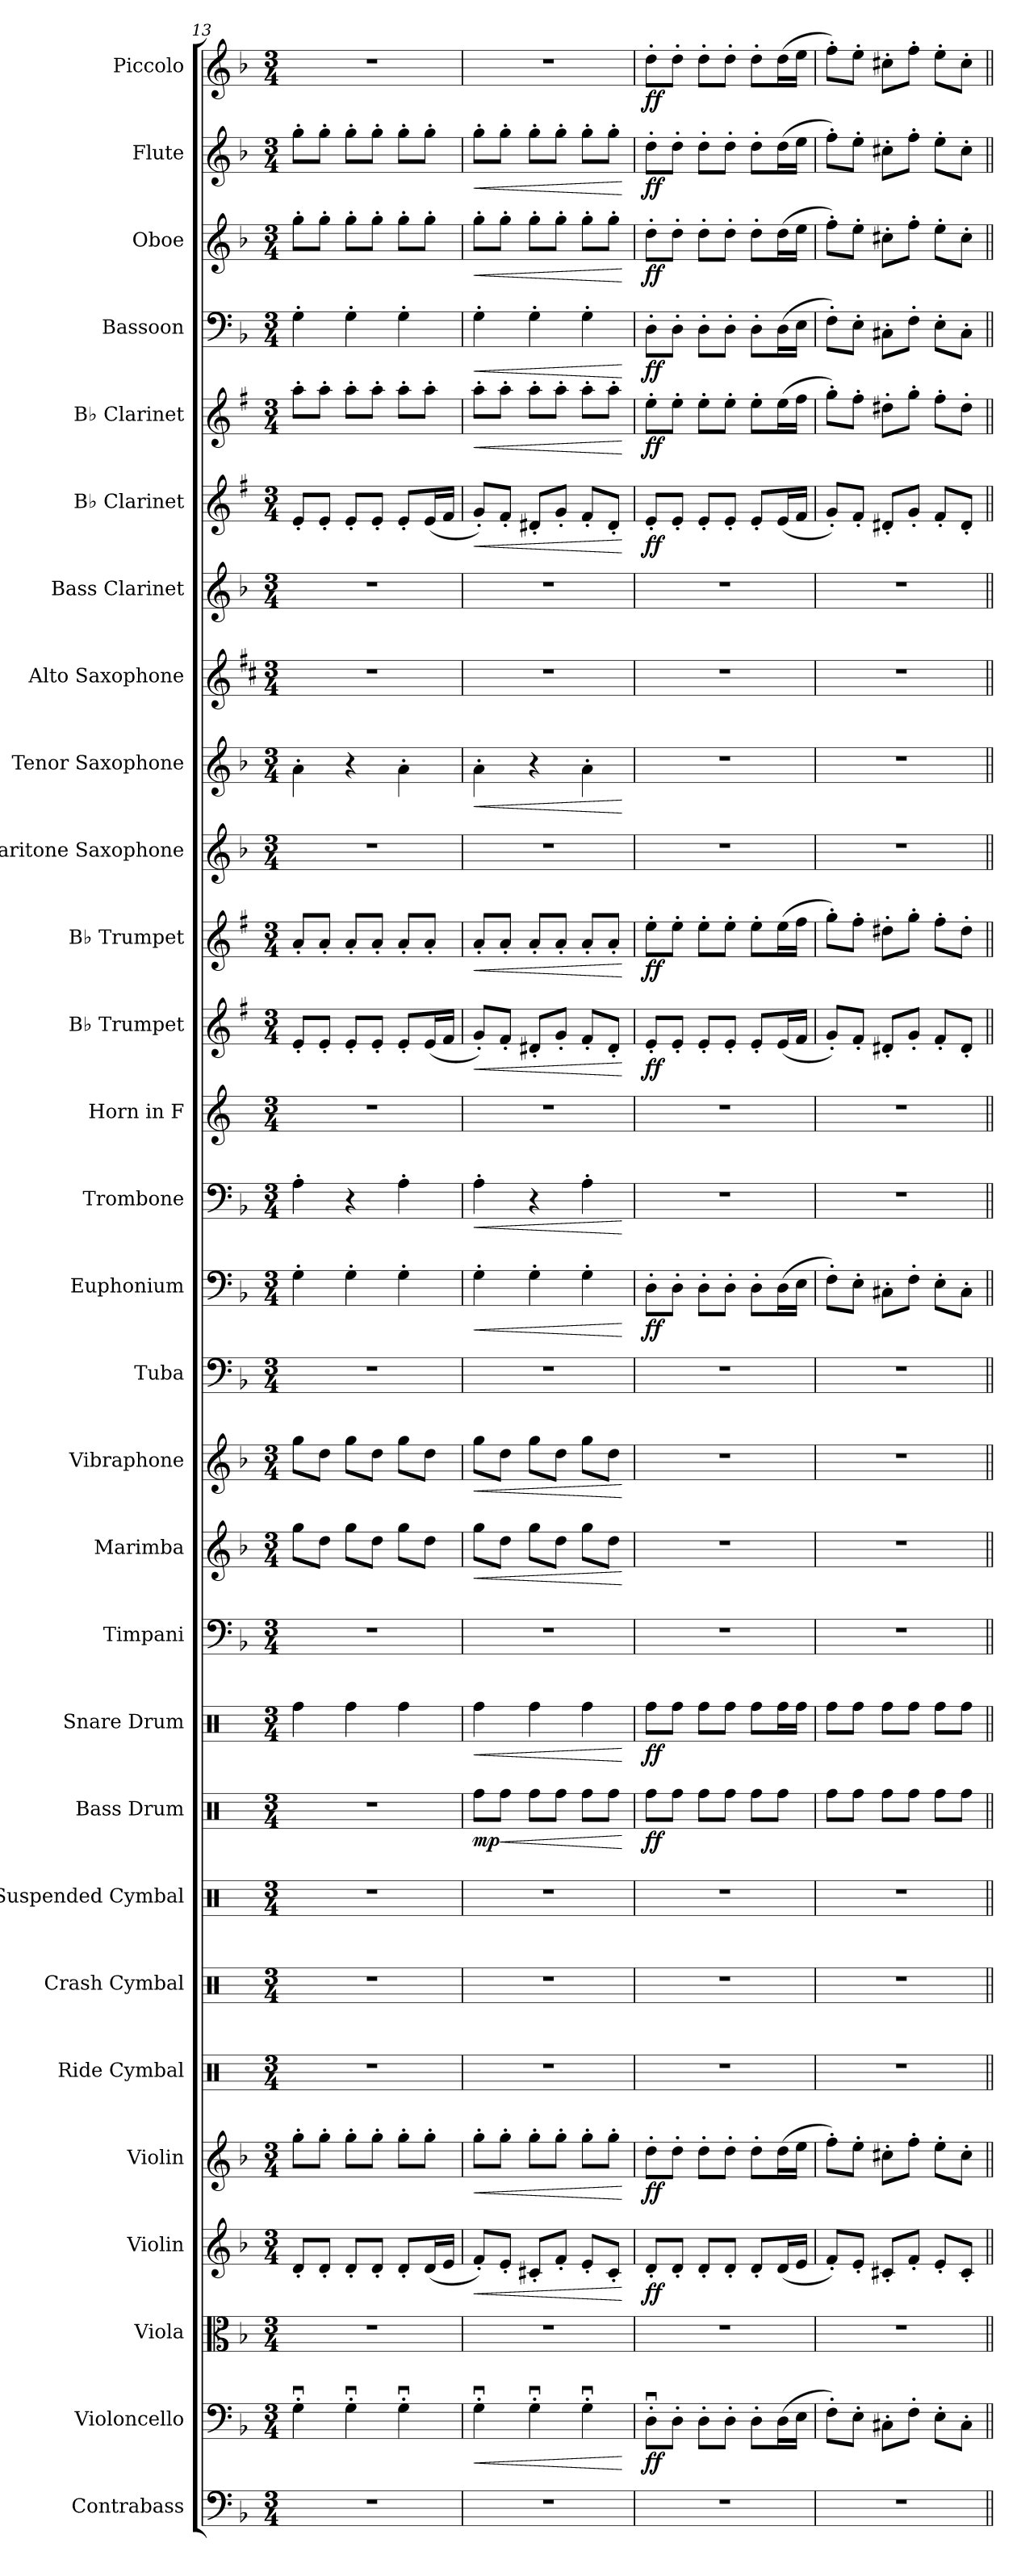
**kern	**kern	**dynam	**kern	**kern	**dynam	**kern	**dynam	**kern	**kern	**kern	**kern	**dynam	**kern	**dynam	**kern	**kern	**dynam	**kern	**dynam	**kern	**kern	**dynam	**kern	**dynam	**kern	**kern	**dynam	**kern	**dynam	**kern	**kern	**dynam	**kern	**kern	**kern	**dynam	**kern	**dynam	**kern	**dynam	**kern	**dynam	**kern	**dynam	**kern	**dynam
*part29	*part28	*part28	*part27	*part26	*part26	*part25	*part25	*part24	*part23	*part22	*part21	*part21	*part20	*part20	*part19	*part18	*part18	*part17	*part17	*part16	*part15	*part15	*part14	*part14	*part13	*part12	*part12	*part11	*part11	*part10	*part9	*part9	*part8	*part7	*part6	*part6	*part5	*part5	*part4	*part4	*part3	*part3	*part2	*part2	*part1	*part1
*staff29	*staff28	*staff28	*staff27	*staff26	*staff26	*staff25	*staff25	*staff24	*staff23	*staff22	*staff21	*staff21	*staff20	*staff20	*staff19	*staff18	*staff18	*staff17	*staff17	*staff16	*staff15	*staff15	*staff14	*staff14	*staff13	*staff12	*staff12	*staff11	*staff11	*staff10	*staff9	*staff9	*staff8	*staff7	*staff6	*staff6	*staff5	*staff5	*staff4	*staff4	*staff3	*staff3	*staff2	*staff2	*staff1	*staff1
*I"Contrabass	*I"Violoncello	*	*I"Viola	*I"Violin	*	*I"Violin	*	*I"Ride Cymbal	*I"Crash Cymbal	*I"Suspended Cymbal	*I"Bass Drum	*	*I"Snare Drum	*	*I"Timpani	*I"Marimba	*	*I"Vibraphone	*	*I"Tuba	*I"Euphonium	*	*I"Trombone	*	*I"Horn in F	*I"B♭ Trumpet	*	*I"B♭ Trumpet	*	*I"Baritone Saxophone	*I"Tenor Saxophone	*	*I"Alto Saxophone	*I"Bass Clarinet	*I"B♭ Clarinet	*	*I"B♭ Clarinet	*	*I"Bassoon	*	*I"Oboe	*	*I"Flute	*	*I"Piccolo	*
*I'Cb.	*I'Vc.	*	*I'Vla.	*I'Vln.	*	*I'Vln.	*	*I'R. Cym.	*I'Cr. Cym.	*I'Cym.	*I'B. Dr.	*	*I'Sn. Dr.	*	*I'Timp.	*I'Mrm.	*	*I'Vib.	*	*I'Tba.	*I'Euph.	*	*I'Tbn.	*	*	*I'B♭ Tpt.	*	*I'B♭ Tpt.	*	*I'Bar. Sax.	*I'T. Sax.	*	*I'A. Sax.	*I'B. Cl.	*I'B♭ Cl.	*	*I'B♭ Cl.	*	*I'Bsn.	*	*I'Ob.	*	*I'Fl.	*	*I'Picc.	*
*clefF4	*clefF4	*	*clefC3	*clefG2	*	*clefG2	*	*clefX	*clefX	*clefX	*clefX	*	*clefX	*	*clefF4	*clefG2	*	*clefG2	*	*clefF4	*clefF4	*	*clefF4	*	*clefG2	*clefG2	*	*clefG2	*	*clefG2	*clefG2	*	*clefG2	*clefG2	*clefG2	*	*clefG2	*	*clefF4	*	*clefG2	*	*clefG2	*	*clefG2	*
*ITrd7c12	*	*	*	*	*	*	*	*	*	*	*	*	*	*	*	*	*	*	*	*	*	*	*	*	*ITrd4c7	*ITrd1c2	*	*ITrd1c2	*	*ITrd12c21	*ITrd8c14	*	*ITrd5c9	*ITrd8c14	*ITrd1c2	*	*ITrd1c2	*	*	*	*	*	*	*	*ITrd-7c-12	*
*k[b-]	*k[b-]	*	*k[b-]	*k[b-]	*	*k[b-]	*	*k[]	*k[]	*k[]	*k[]	*	*k[]	*	*k[b-]	*k[b-]	*	*k[b-]	*	*k[b-]	*k[b-]	*	*k[b-]	*	*k[b-]	*k[b-]	*	*k[b-]	*	*k[b-]	*k[b-]	*	*k[b-]	*k[b-]	*k[b-]	*	*k[b-]	*	*k[b-]	*	*k[b-]	*	*k[b-]	*	*k[b-]	*
*M3/4	*M3/4	*	*M3/4	*M3/4	*	*M3/4	*	*M3/4	*M3/4	*M3/4	*M3/4	*	*M3/4	*	*M3/4	*M3/4	*	*M3/4	*	*M3/4	*M3/4	*	*M3/4	*	*M3/4	*M3/4	*	*M3/4	*	*M3/4	*M3/4	*	*M3/4	*M3/4	*M3/4	*	*M3/4	*	*M3/4	*	*M3/4	*	*M3/4	*	*M3/4	*
=13	=13	=13	=13	=13	=13	=13	=13	=13	=13	=13	=13	=13	=13	=13	=13	=13	=13	=13	=13	=13	=13	=13	=13	=13	=13	=13	=13	=13	=13	=13	=13	=13	=13	=13	=13	=13	=13	=13	=13	=13	=13	=13	=13	=13	=13	=13
2.r	4Gu'\	.	2.r	8d'/L	.	8gg'\L	.	2.r	2.r	2.r	2.r	.	4Rff\	.	2.r	8gg\L	.	8gg\L	.	2.r	4G'\	.	4A'\	.	2.r	8d'/L	.	8g'/L	.	2.r	4A'\	.	2.r	2.r	8d'/L	.	8gg'\L	.	4G'\	.	8gg'\L	.	8gg'\L	.	2.r	.
.	.	.	.	8d'/J	.	8gg'\J	.	.	.	.	.	.	.	.	.	8dd\J	.	8dd\J	.	.	.	.	.	.	.	8d'/J	.	8g'/J	.	.	.	.	.	.	8d'/J	.	8gg'\J	.	.	.	8gg'\J	.	8gg'\J	.	.	.
.	4Gu'\	.	.	8d'/L	.	8gg'\L	.	.	.	.	.	.	4Rff\	.	.	8gg\L	.	8gg\L	.	.	4G'\	.	4r	.	.	8d'/L	.	8g'/L	.	.	4r	.	.	.	8d'/L	.	8gg'\L	.	4G'\	.	8gg'\L	.	8gg'\L	.	.	.
.	.	.	.	8d'/J	.	8gg'\J	.	.	.	.	.	.	.	.	.	8dd\J	.	8dd\J	.	.	.	.	.	.	.	8d'/J	.	8g'/J	.	.	.	.	.	.	8d'/J	.	8gg'\J	.	.	.	8gg'\J	.	8gg'\J	.	.	.
.	4Gu'\	.	.	8d'/L	.	8gg'\L	.	.	.	.	.	.	4Rff\	.	.	8gg\L	.	8gg\L	.	.	4G'\	.	4A'\	.	.	8d'/L	.	8g'/L	.	.	4A'\	.	.	.	8d'/L	.	8gg'\L	.	4G'\	.	8gg'\L	.	8gg'\L	.	.	.
.	.	.	.	(16d/L	.	8gg'\J	.	.	.	.	.	.	.	.	.	8dd\J	.	8dd\J	.	.	.	.	.	.	.	(16d/L	.	8g'/J	.	.	.	.	.	.	(16d/L	.	8gg'\J	.	.	.	8gg'\J	.	8gg'\J	.	.	.
.	.	.	.	16e/JJ	.	.	.	.	.	.	.	.	.	.	.	.	.	.	.	.	.	.	.	.	.	16e/JJ	.	.	.	.	.	.	.	.	16e/JJ	.	.	.	.	.	.	.	.	.	.	.
=14	=14	=14	=14	=14	=14	=14	=14	=14	=14	=14	=14	=14	=14	=14	=14	=14	=14	=14	=14	=14	=14	=14	=14	=14	=14	=14	=14	=14	=14	=14	=14	=14	=14	=14	=14	=14	=14	=14	=14	=14	=14	=14	=14	=14	=14	=14
!	!	!LO:HP:b	!	!	!LO:HP:b	!	!LO:HP:b	!	!	!	!	!LO:DY:b	!	!LO:HP:b	!	!	!LO:HP:b	!	!LO:HP:b	!	!	!LO:HP:b	!	!LO:HP:b	!	!	!LO:HP:b	!	!LO:HP:b	!	!	!LO:HP:b	!	!	!	!LO:HP:b	!	!LO:HP:b	!	!LO:HP:b	!	!LO:HP:b	!	!LO:HP:b	!	!
2.r	4Gu'\	<	2.r	8f'/L)	<	8gg'\L	<	2.r	2.r	2.r	8Rff\L	mp	4Rff\	<	2.r	8gg\L	<	8gg\L	<	2.r	4G'\	<	4A'\	<	2.r	8f'/L)	<	8g'/L	<	2.r	4A'\	<	2.r	2.r	8f'/L)	<	8gg'\L	<	4G'\	<	8gg'\L	<	8gg'\L	<	2.r	.
!	!	!	!	!	!	!	!	!	!	!	!	!LO:HP:b	!	!	!	!	!	!	!	!	!	!	!	!	!	!	!	!	!	!	!	!	!	!	!	!	!	!	!	!	!	!	!	!	!	!
.	.	.	.	8e'/J	.	8gg'\J	.	.	.	.	8Rff\J	<	.	.	.	8dd\J	.	8dd\J	.	.	.	.	.	.	.	8e'/J	.	8g'/J	.	.	.	.	.	.	8e'/J	.	8gg'\J	.	.	.	8gg'\J	.	8gg'\J	.	.	.
.	4Gu'\	.	.	8c#X'/L	.	8gg'\L	.	.	.	.	8Rff\L	.	4Rff\	.	.	8gg\L	.	8gg\L	.	.	4G'\	.	4r	.	.	8c#X'/L	.	8g'/L	.	.	4r	.	.	.	8c#X'/L	.	8gg'\L	.	4G'\	.	8gg'\L	.	8gg'\L	.	.	.
.	.	.	.	8f'/J	.	8gg'\J	.	.	.	.	8Rff\J	.	.	.	.	8dd\J	.	8dd\J	.	.	.	.	.	.	.	8f'/J	.	8g'/J	.	.	.	.	.	.	8f'/J	.	8gg'\J	.	.	.	8gg'\J	.	8gg'\J	.	.	.
.	4Gu'\	.	.	8e'/L	.	8gg'\L	.	.	.	.	8Rff\L	.	4Rff\	.	.	8gg\L	.	8gg\L	.	.	4G'\	.	4A'\	.	.	8e'/L	.	8g'/L	.	.	4A'\	.	.	.	8e'/L	.	8gg'\L	.	4G'\	.	8gg'\L	.	8gg'\L	.	.	.
.	.	.	.	8c#'/J	.	8gg'\J	.	.	.	.	8Rff\J	.	.	.	.	8dd\J	.	8dd\J	.	.	.	.	.	.	.	8c#'/J	.	8g'/J	.	.	.	.	.	.	8c#'/J	.	8gg'\J	.	.	.	8gg'\J	.	8gg'\J	.	.	.
.	.	[	.	.	[	.	[	.	.	.	.	[	.	[	.	.	[	.	[	.	.	[	.	[	.	.	[	.	[	.	.	[	.	.	.	[	.	[	.	[	.	[	.	[	.	.
=15	=15	=15	=15	=15	=15	=15	=15	=15	=15	=15	=15	=15	=15	=15	=15	=15	=15	=15	=15	=15	=15	=15	=15	=15	=15	=15	=15	=15	=15	=15	=15	=15	=15	=15	=15	=15	=15	=15	=15	=15	=15	=15	=15	=15	=15	=15
!	!	!LO:DY:b	!	!	!LO:DY:b	!	!LO:DY:b	!	!	!	!	!LO:DY:b	!	!LO:DY:b	!	!	!	!	!	!	!	!LO:DY:b	!	!	!	!	!LO:DY:b	!	!LO:DY:b	!	!	!	!	!	!	!LO:DY:b	!	!LO:DY:b	!	!LO:DY:b	!	!LO:DY:b	!	!LO:DY:b	!	!LO:DY:b
2.r	8Du'\L	ff	2.r	8d'/L	ff	8dd'\L	ff	2.r	2.r	2.r	8Rff\L	ff	8Rff\L	ff	2.r	2.r	.	2.r	.	2.r	8D'\L	ff	2.r	.	2.r	8d'/L	ff	8dd'\L	ff	2.r	2.r	.	2.r	2.r	8d'/L	ff	8dd'\L	ff	8D'\L	ff	8dd'\L	ff	8dd'\L	ff	8ddd'\L	ff
.	8D'\J	.	.	8d'/J	.	8dd'\J	.	.	.	.	8Rff\J	.	8Rff\J	.	.	.	.	.	.	.	8D'\J	.	.	.	.	8d'/J	.	8dd'\J	.	.	.	.	.	.	8d'/J	.	8dd'\J	.	8D'\J	.	8dd'\J	.	8dd'\J	.	8ddd'\J	.
.	8D'\L	.	.	8d'/L	.	8dd'\L	.	.	.	.	8Rff\L	.	8Rff\L	.	.	.	.	.	.	.	8D'\L	.	.	.	.	8d'/L	.	8dd'\L	.	.	.	.	.	.	8d'/L	.	8dd'\L	.	8D'\L	.	8dd'\L	.	8dd'\L	.	8ddd'\L	.
.	8D'\J	.	.	8d'/J	.	8dd'\J	.	.	.	.	8Rff\J	.	8Rff\J	.	.	.	.	.	.	.	8D'\J	.	.	.	.	8d'/J	.	8dd'\J	.	.	.	.	.	.	8d'/J	.	8dd'\J	.	8D'\J	.	8dd'\J	.	8dd'\J	.	8ddd'\J	.
.	8D'\L	.	.	8d'/L	.	8dd'\L	.	.	.	.	8Rff\L	.	8Rff\L	.	.	.	.	.	.	.	8D'\L	.	.	.	.	8d'/L	.	8dd'\L	.	.	.	.	.	.	8d'/L	.	8dd'\L	.	8D'\L	.	8dd'\L	.	8dd'\L	.	8ddd'\L	.
.	(16D\L	.	.	(16d/L	.	(16dd\L	.	.	.	.	8Rff\J	.	16Rff\L	.	.	.	.	.	.	.	(16D\L	.	.	.	.	(16d/L	.	(16dd\L	.	.	.	.	.	.	(16d/L	.	(16dd\L	.	(16D\L	.	(16dd\L	.	(16dd\L	.	(16ddd\L	.
.	16E\JJ	.	.	16e/JJ	.	16ee\JJ	.	.	.	.	.	.	16Rff\JJ	.	.	.	.	.	.	.	16E\JJ	.	.	.	.	16e/JJ	.	16ee\JJ	.	.	.	.	.	.	16e/JJ	.	16ee\JJ	.	16E\JJ	.	16ee\JJ	.	16ee\JJ	.	16eee\JJ	.
!!LO:PB:g=z
=16	=16	=16	=16	=16	=16	=16	=16	=16	=16	=16	=16	=16	=16	=16	=16	=16	=16	=16	=16	=16	=16	=16	=16	=16	=16	=16	=16	=16	=16	=16	=16	=16	=16	=16	=16	=16	=16	=16	=16	=16	=16	=16	=16	=16	=16	=16
2.r	8F'\L)	.	2.r	8f'/L)	.	8ff'\L)	.	2.r	2.r	2.r	8Rff\L	.	8Rff\L	.	2.r	2.r	.	2.r	.	2.r	8F'\L)	.	2.r	.	2.r	8f'/L)	.	8ff'\L)	.	2.r	2.r	.	2.r	2.r	8f'/L)	.	8ff'\L)	.	8F'\L)	.	8ff'\L)	.	8ff'\L)	.	8fff'\L)	.
.	8E'\J	.	.	8e'/J	.	8ee'\J	.	.	.	.	8Rff\J	.	8Rff\J	.	.	.	.	.	.	.	8E'\J	.	.	.	.	8e'/J	.	8ee'\J	.	.	.	.	.	.	8e'/J	.	8ee'\J	.	8E'\J	.	8ee'\J	.	8ee'\J	.	8eee'\J	.
.	8C#X'\L	.	.	8c#X'/L	.	8cc#X'\L	.	.	.	.	8Rff\L	.	8Rff\L	.	.	.	.	.	.	.	8C#X'\L	.	.	.	.	8c#X'/L	.	8cc#X'\L	.	.	.	.	.	.	8c#X'/L	.	8cc#X'\L	.	8C#X'\L	.	8cc#X'\L	.	8cc#X'\L	.	8ccc#X'\L	.
.	8F'\J	.	.	8f'/J	.	8ff'\J	.	.	.	.	8Rff\J	.	8Rff\J	.	.	.	.	.	.	.	8F'\J	.	.	.	.	8f'/J	.	8ff'\J	.	.	.	.	.	.	8f'/J	.	8ff'\J	.	8F'\J	.	8ff'\J	.	8ff'\J	.	8fff'\J	.
.	8E'\L	.	.	8e'/L	.	8ee'\L	.	.	.	.	8Rff\L	.	8Rff\L	.	.	.	.	.	.	.	8E'\L	.	.	.	.	8e'/L	.	8ee'\L	.	.	.	.	.	.	8e'/L	.	8ee'\L	.	8E'\L	.	8ee'\L	.	8ee'\L	.	8eee'\L	.
.	8C#'\J	.	.	8c#'/J	.	8cc#'\J	.	.	.	.	8Rff\J	.	8Rff\J	.	.	.	.	.	.	.	8C#'\J	.	.	.	.	8c#'/J	.	8cc#'\J	.	.	.	.	.	.	8c#'/J	.	8cc#'\J	.	8C#'\J	.	8cc#'\J	.	8cc#'\J	.	8ccc#'\J	.
=||	=||	=||	=||	=||	=||	=||	=||	=||	=||	=||	=||	=||	=||	=||	=||	=||	=||	=||	=||	=||	=||	=||	=||	=||	=||	=||	=||	=||	=||	=||	=||	=||	=||	=||	=||	=||	=||	=||	=||	=||	=||	=||	=||	=||	=||	=||
*-	*-	*-	*-	*-	*-	*-	*-	*-	*-	*-	*-	*-	*-	*-	*-	*-	*-	*-	*-	*-	*-	*-	*-	*-	*-	*-	*-	*-	*-	*-	*-	*-	*-	*-	*-	*-	*-	*-	*-	*-	*-	*-	*-	*-	*-	*-
